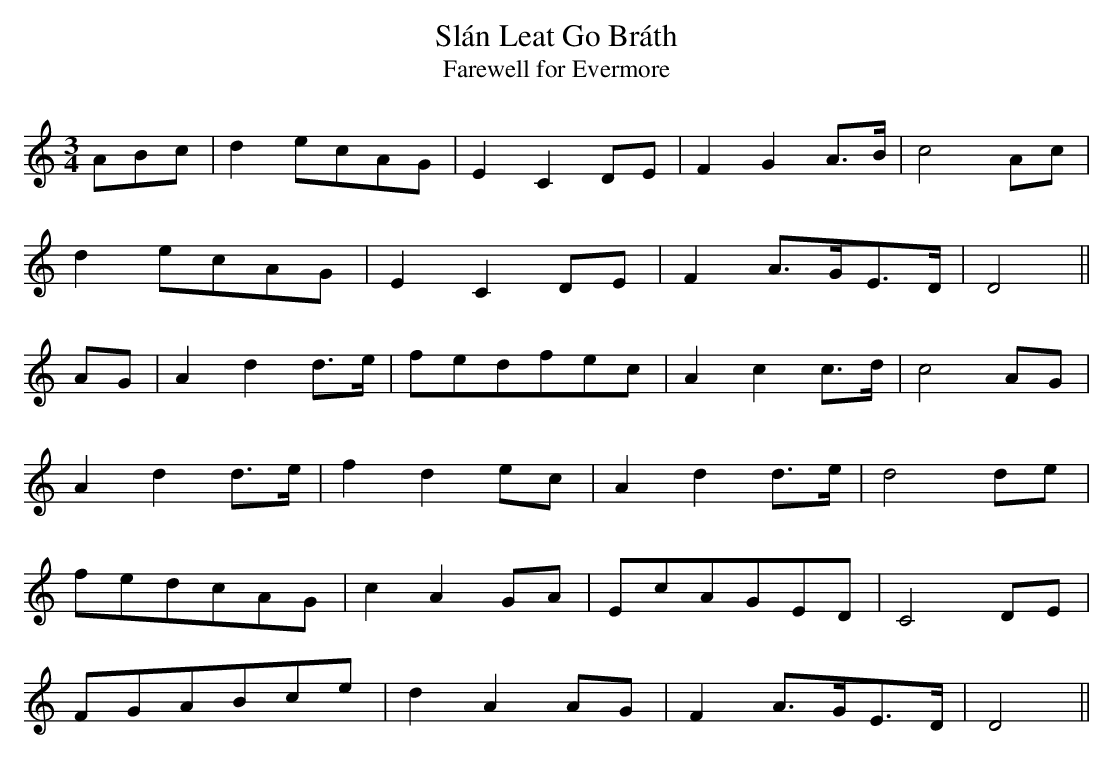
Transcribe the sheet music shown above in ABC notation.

X:1
T:Slán Leat Go Bráth
T:Farewell for Evermore
L:1/8
M:3/4
K:C
ABc|d2 ecAG|E2 C2 DE|F2 G2 A>B|c4 Ac|
d2 ecAG|E2 C2 DE|F2 A>GE>D|D4||
AG|A2 d2 d>e|fedfec|A2 c2 c>d|c4 AG|
A2 d2 d>e|f2 d2 ec|A2 d2 d>e|d4 de|
fedcAG|c2 A2 GA|EcAGED|C4 DE|
FGABce|d2 A2 AG|F2 A>GE>D|D4||
